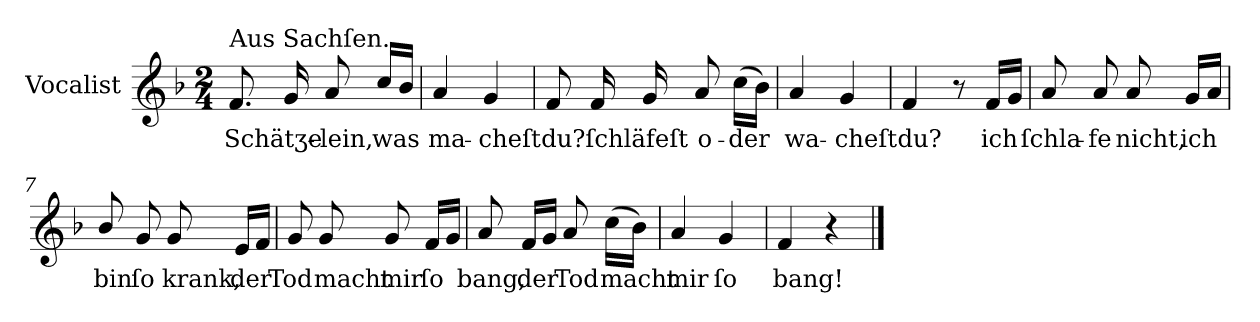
**kern	**text
*part1	*part1
*staff1	*staff1
*I"Vocalist	*
*k[b-]	*
*F:	*
*M2/4	*
=1	=1
!LO:TX:a:t=Aus Sachſen.	!
8.f	Schätʒe-
16g	.
8a	-lein,
16cc/LL	was
16b-JJ	.
=2	=2
4a	ma-
4g	-cheſt
=3	=3
8f	du?
16f	ſchläfeſt
16g	.
8a	o-
(16ccLL	-der
16b-JJ)	.
=4	=4
4a	wa-
4g	-cheſt
=5	=5
4f	du?
8r	.
16fLL	ich
16gJJ	.
=6	=6
8a	ſchla-
8a	-fe
8a	nicht,
16gLL	ich
16aJJ	.
=7	=7
8b-/	bin
8g	ſo
8g	krank,
16eLL	der
16fJJ	.
=8	=8
8g	Tod
8g	macht
8g	mir
16fLL	ſo
16gJJ	.
=9	=9
8a	bang,
16fLL	der
16gJJ	.
8a	Tod
(16ccLL	macht
16b-JJ)	.
=10	=10
4a	mir
4g	ſo
=11	=11
4f	bang!
4r	.
==	==
*-	*-
